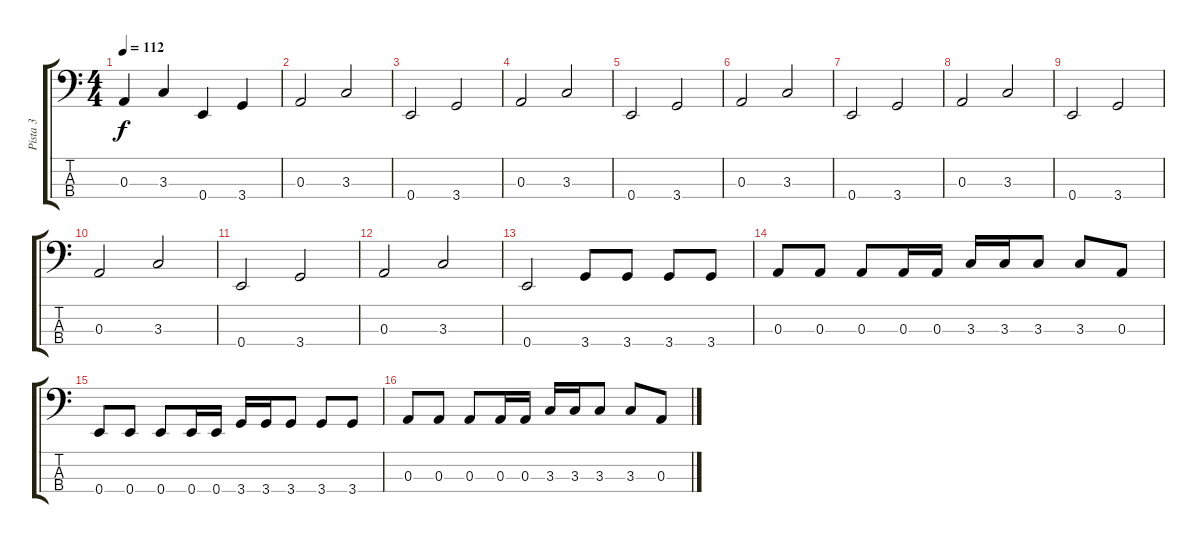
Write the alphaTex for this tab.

\track ("Pista 3" "Pista 3") {instrument electricbassfinger}
\staff {score tabs}
\tuning (G2 D2 A1 E1) {hide}
\ts (4 4)
\tempo 112
\clef f4
\ks c
0.3.4{dy f instrument electricbassfinger} 3.3.4 0.4.4 3.4.4 |
0.3.2 3.3.2 |
0.4.2 3.4.2 |
0.3.2 3.3.2 |
0.4.2 3.4.2 |
0.3.2 3.3.2 |
0.4.2 3.4.2 |
0.3.2 3.3.2 |
0.4.2 3.4.2 |
0.3.2 3.3.2 |
0.4.2 3.4.2 |
0.3.2 3.3.2 |
0.4.2 3.4.8 3.4.8 3.4.8 3.4.8 |
0.3.8 0.3.8 0.3.8 0.3.16 0.3.16 3.3.16 3.3.16 3.3.8 3.3.8 0.3.8 |
0.4.8 0.4.8 0.4.8 0.4.16 0.4.16 3.4.16 3.4.16 3.4.8 3.4.8 3.4.8 |
0.3.8 0.3.8 0.3.8 0.3.16 0.3.16 3.3.16 3.3.16 3.3.8 3.3.8 0.3.8
